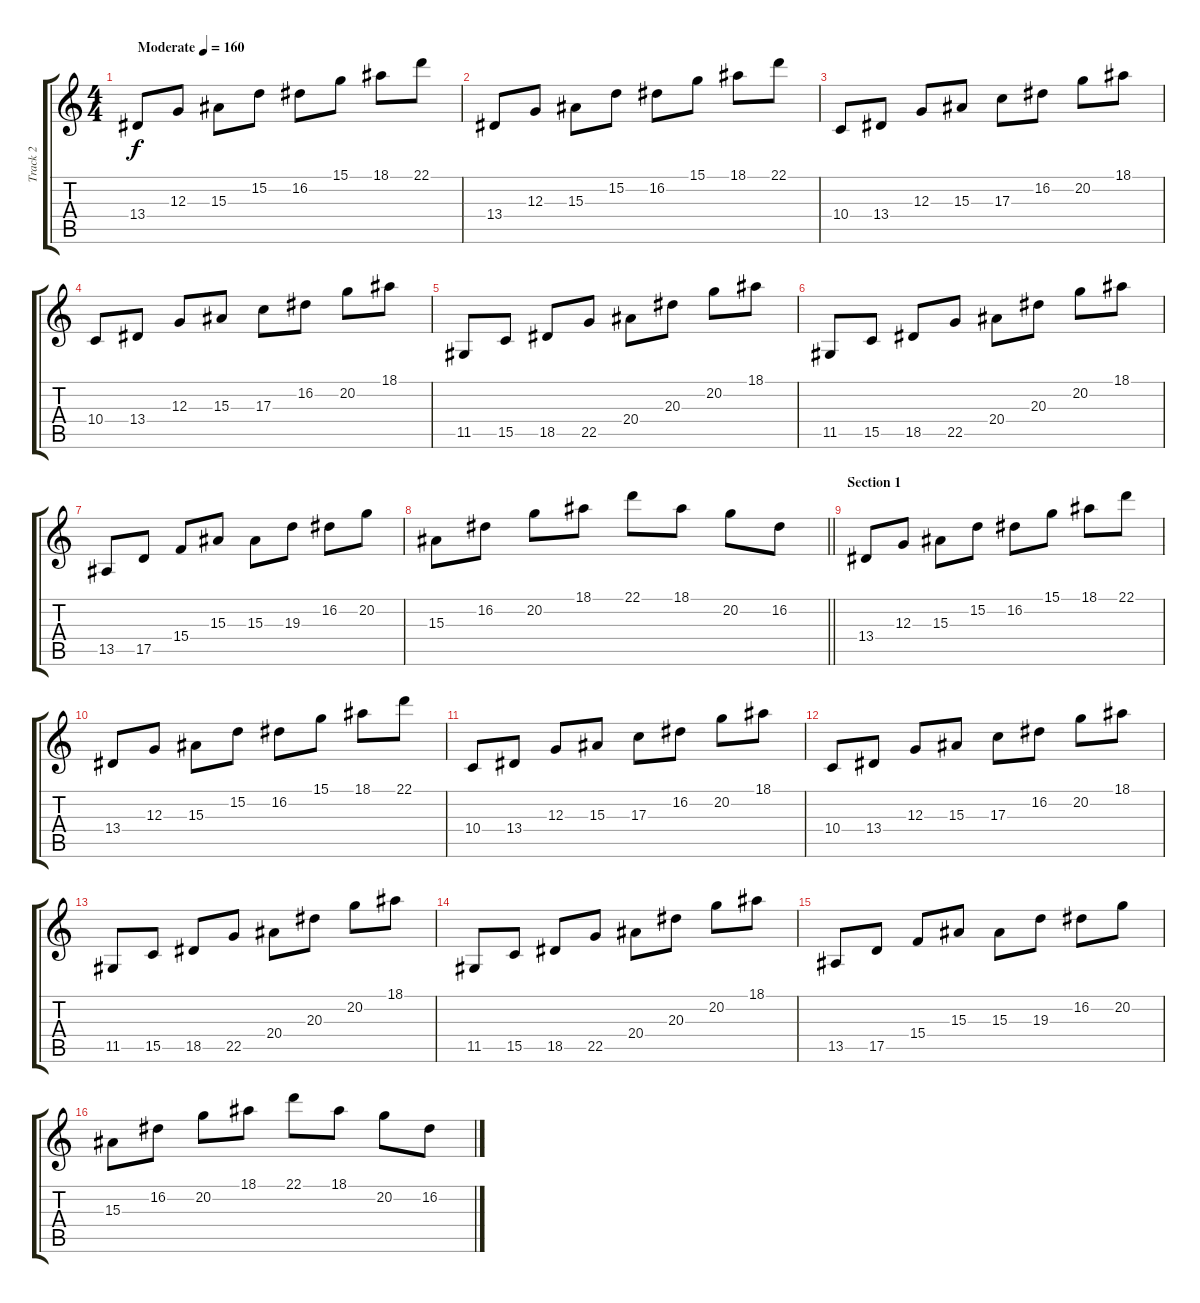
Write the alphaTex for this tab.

\track ("Track 2" "Track 2") {instrument pad1newage}
\staff {score tabs}
\tuning (E4 B3 G3 D3 A2 E2) {hide}
\ts (4 4)
\tempo (160 "Moderate")
\clef g2
\ks c
13.4.8{dy f instrument pad1newage} 12.3.8 15.3.8 15.2.8 16.2.8 15.1.8 18.1.8 22.1.8 |
13.4.8 12.3.8 15.3.8 15.2.8 16.2.8 15.1.8 18.1.8 22.1.8 |
10.4.8 13.4.8 12.3.8 15.3.8 17.3.8 16.2.8 20.2.8 18.1.8 |
10.4.8 13.4.8 12.3.8 15.3.8 17.3.8 16.2.8 20.2.8 18.1.8 |
11.5.8 15.5.8 18.5.8 22.5.8 20.4.8 20.3.8 20.2.8 18.1.8 |
11.5.8 15.5.8 18.5.8 22.5.8 20.4.8 20.3.8 20.2.8 18.1.8 |
13.5.8 17.5.8 15.4.8 15.3.8 15.3.8 19.3.8 16.2.8 20.2.8 |
\barLineRight lightlight
15.3.8 16.2.8 20.2.8 18.1.8 22.1.8 18.1.8 20.2.8 16.2.8 |
\section ("" "Section 1")
13.4.8 12.3.8 15.3.8 15.2.8 16.2.8 15.1.8 18.1.8 22.1.8 |
13.4.8 12.3.8 15.3.8 15.2.8 16.2.8 15.1.8 18.1.8 22.1.8 |
10.4.8 13.4.8 12.3.8 15.3.8 17.3.8 16.2.8 20.2.8 18.1.8 |
10.4.8 13.4.8 12.3.8 15.3.8 17.3.8 16.2.8 20.2.8 18.1.8 |
11.5.8 15.5.8 18.5.8 22.5.8 20.4.8 20.3.8 20.2.8 18.1.8 |
11.5.8 15.5.8 18.5.8 22.5.8 20.4.8 20.3.8 20.2.8 18.1.8 |
13.5.8 17.5.8 15.4.8 15.3.8 15.3.8 19.3.8 16.2.8 20.2.8 |
15.3.8 16.2.8 20.2.8 18.1.8 22.1.8 18.1.8 20.2.8 16.2.8
